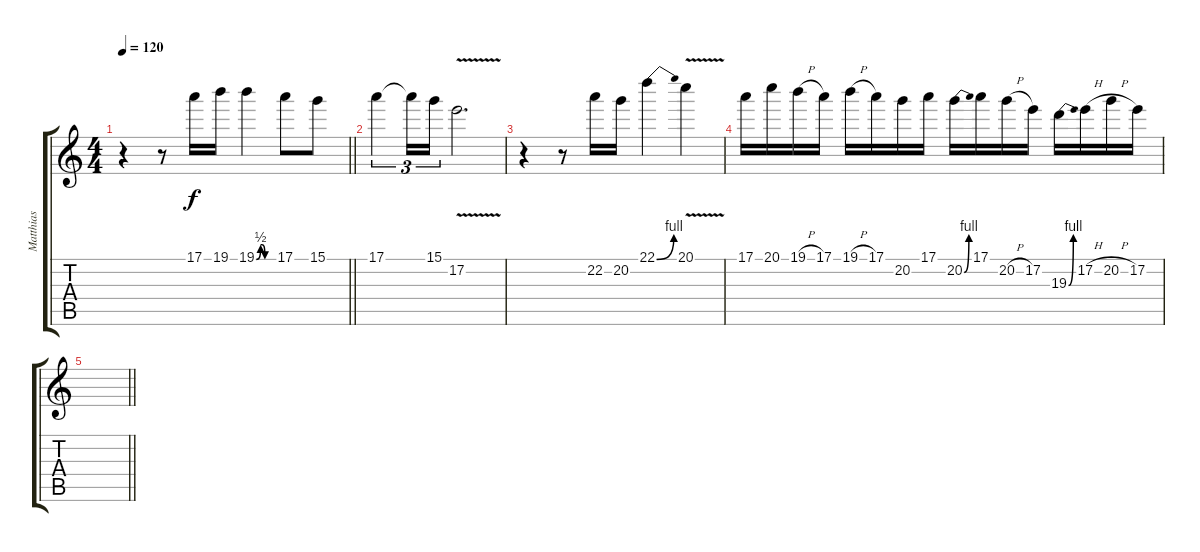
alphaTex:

\track ("Matthias" "Matthias") {instrument distortionguitar}
\staff {score tabs}
\tuning (E4 B3 G3 D3 A2 E2) {hide}
\ts (4 4)
\tempo 120
\clef g2
\barLineRight lightlight
\ks c
r.4{dy f volume 13} r.8 17.1.16 19.1.16 19.1{be (custom 0 0 15 2 20 2 30 0 45 0 60 0)}.4 17.1.8 15.1.8 |
17.1.4{tu (3 2) volume 10} 17.1{t}.16{tu (3 2)} 15.1.16{tu (3 2)} 17.2{v}.2{d} |
r.4{volume 5} r.8 22.2.16 20.2.16 22.1{be (bend 0 0 60 4)}.4 20.1{v}.4 |
17.1.16{volume 0} 20.1.16 19.1{h}.16 17.1.16 19.1{h}.16 17.1.16 20.2.16 17.1.16 20.2{be (bend 0 0 60 4)}.16 17.1.16 20.2{h}.16 17.2.16 19.3{be (bend 0 0 60 4)}.16 17.2{h}.16 20.2{h}.16 17.2.16 |
\barLineRight lightlight
